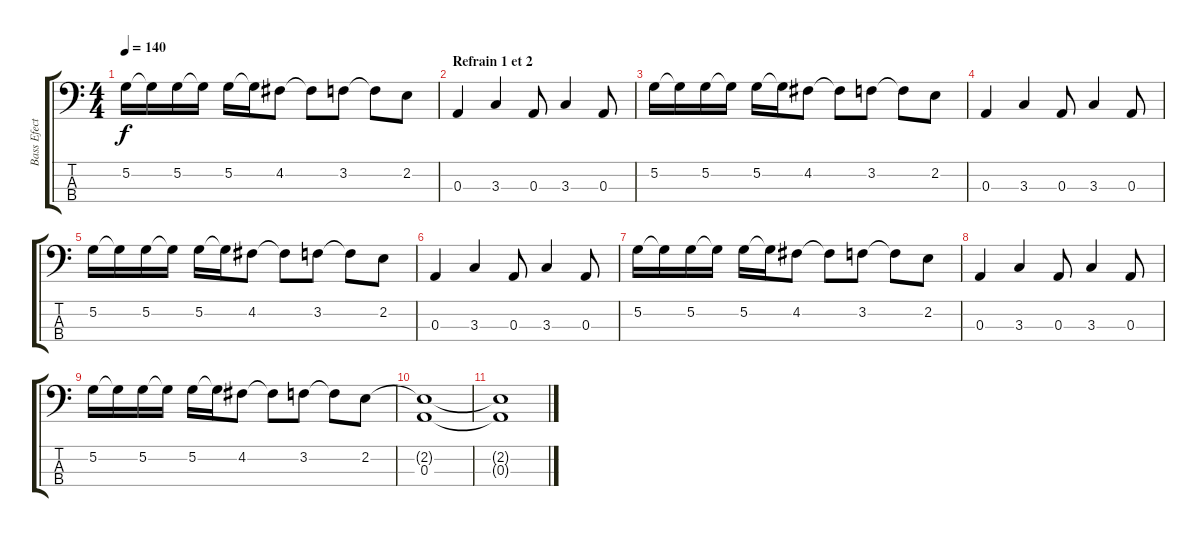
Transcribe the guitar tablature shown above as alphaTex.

\track ("Bass Efect" "Bass Efect") {instrument overdrivenguitar}
\staff {score tabs}
\tuning (G2 D2 A1 E1) {hide}
\ts (4 4)
\tempo 140
\clef f4
\ks c
5.2.16{dy f} 5.2{t}.16 5.2.16 5.2{t}.16 5.2.16 5.2{t}.16 4.2.8 4.2{t}.8 3.2.8 3.2{t}.8 2.2.8 |
\section ("" "Refrain 1 et 2")
0.3.4 3.3.4 0.3.8 3.3.4 0.3.8 |
5.2.16 5.2{t}.16 5.2.16 5.2{t}.16 5.2.16 5.2{t}.16 4.2.8 4.2{t}.8 3.2.8 3.2{t}.8 2.2.8 |
0.3.4 3.3.4 0.3.8 3.3.4 0.3.8 |
5.2.16 5.2{t}.16 5.2.16 5.2{t}.16 5.2.16 5.2{t}.16 4.2.8 4.2{t}.8 3.2.8 3.2{t}.8 2.2.8 |
0.3.4 3.3.4 0.3.8 3.3.4 0.3.8 |
5.2.16 5.2{t}.16 5.2.16 5.2{t}.16 5.2.16 5.2{t}.16 4.2.8 4.2{t}.8 3.2.8 3.2{t}.8 2.2.8 |
0.3.4 3.3.4 0.3.8 3.3.4 0.3.8 |
5.2.16 5.2{t}.16 5.2.16 5.2{t}.16 5.2.16 5.2{t}.16 4.2.8 4.2{t}.8 3.2.8 3.2{t}.8 2.2.8 |
(2.2{t} 0.3).1 |
(2.2{t} 0.3{t}).1
